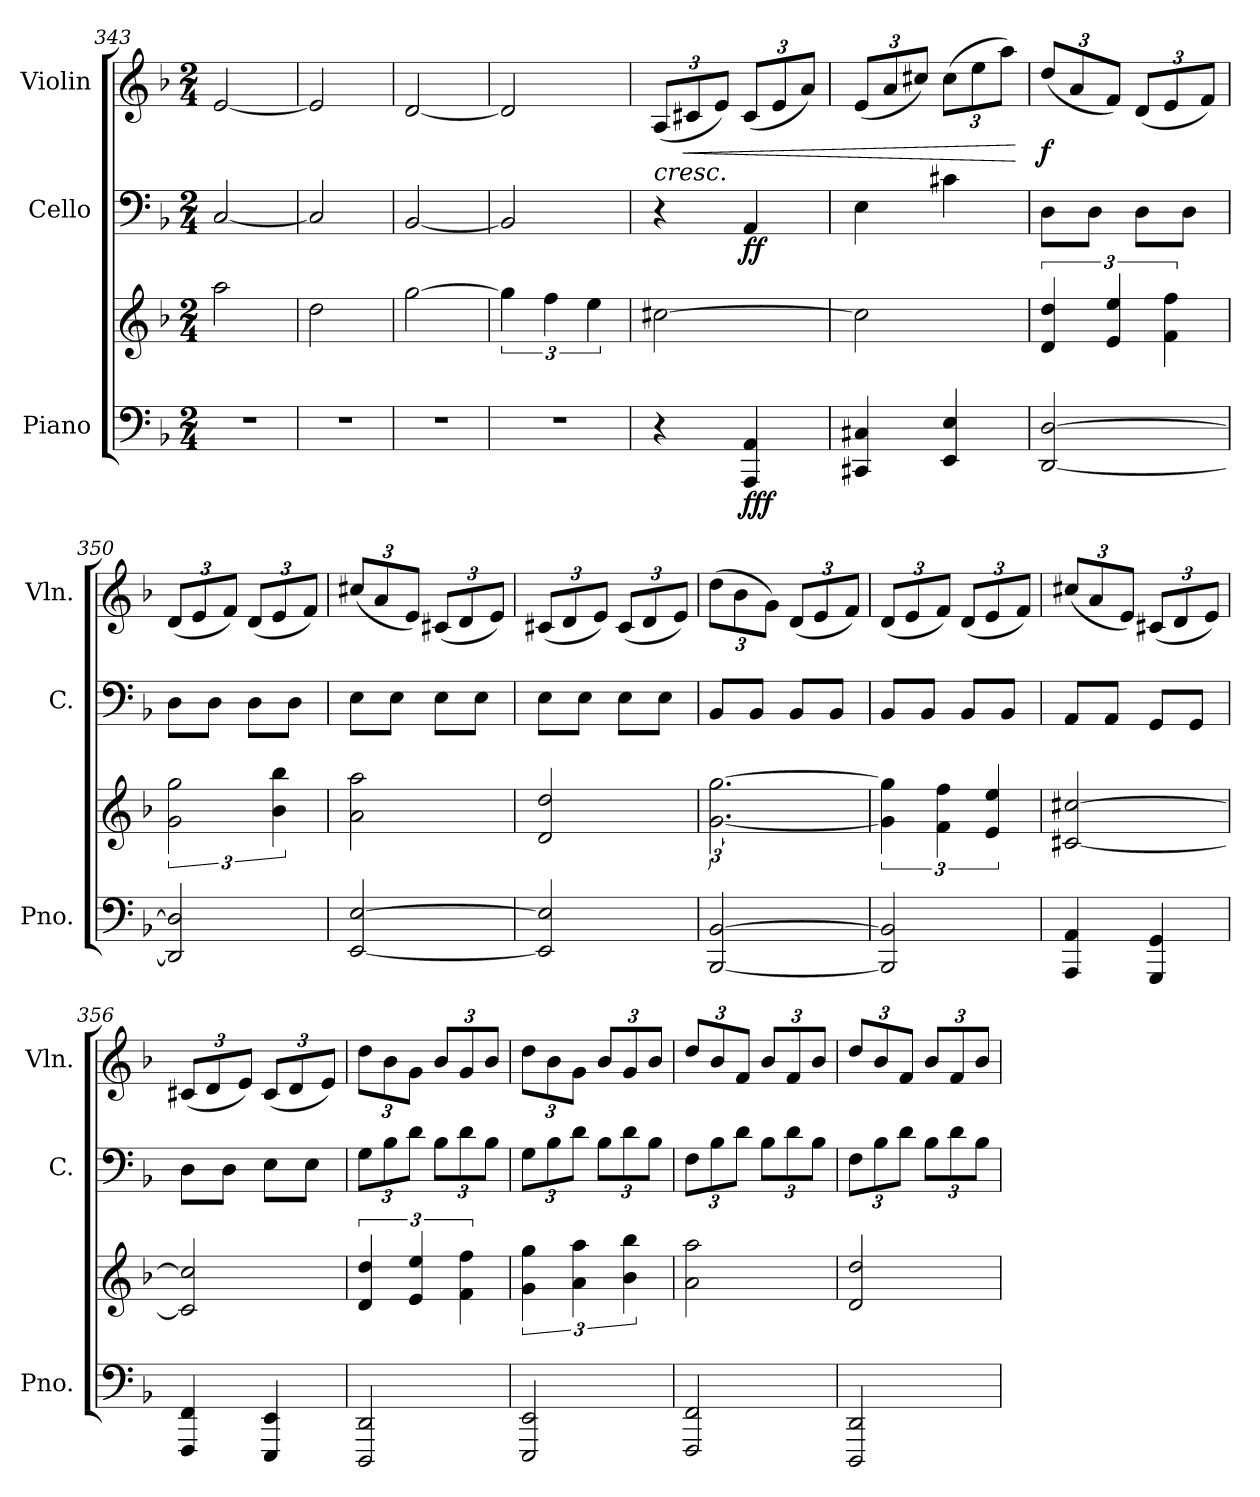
**kern	**kern	**dynam	**kern	**dynam	**kern	**dynam
*part3	*part3	*part3	*part2	*part2	*part1	*part1
*staff4	*staff3	*staff3/4	*staff2	*staff2	*staff1	*staff1
*I"Piano	*	*	*I"Cello	*	*I"Violin	*
*I'Pno.	*	*	*I'C.	*	*I'Vln.	*
*clefF4	*clefG2	*	*clefF4	*	*clefG2	*
*k[b-]	*k[b-]	*	*k[b-]	*	*k[b-]	*
*M2/4	*M2/4	*	*M2/4	*	*M2/4	*
=343	=343	=343	=343	=343	=343	=343
2r	2aa\	.	[2C/	.	[2e/	.
=344	=344	=344	=344	=344	=344	=344
2r	2dd\	.	2C/]	.	2e/]	.
=345	=345	=345	=345	=345	=345	=345
2r	[2gg\	.	[2BB-/	.	[2d/	.
=346	=346	=346	=346	=346	=346	=346
2r	6gg\]	.	2BB-/]	.	2d/]	.
.	6ff\	.	.	.	.	.
.	6ee\	.	.	.	.	.
=347	=347	=347	=347	=347	=347	=347
*	*	*	*	*	*Xbrackettup	*
!	!	!	!	!	!	!LO:HP:b
4r	[2cc#X\	.	4r	.	(<12A/L	<
!	!	!	!	!	!	!LO:HP:b
.	.	.	.	.	12c#X/	<
.	.	.	.	.	12e/J)	.
!	!	!LO:DY:b=2	!	!LO:DY:b	!	!
4AAA/ 4AA/	.	fff	4AA/	ff	(<12c#/L	.
.	.	.	.	.	12e/	.
.	.	.	.	.	12a/J)	.
=348	=348	=348	=348	=348	=348	=348
4CC#X/ 4C#X/	2cc#\]	.	4E\	.	(<12e/L	.
.	.	.	.	.	12a/	.
.	.	.	.	.	12cc#X/J)	.
4EE/ 4E/	.	.	4c#X\	.	(>12cc#\L	.
.	.	.	.	.	12ee\	.
.	.	.	.	.	12aa\J)	.
.	.	.	.	.	.	[ [
=349	=349	=349	=349	=349	=349	=349
!	!	!	!	!	!	!LO:DY:b
[2DD/ [2D/	6d/ 6dd/	.	8D\L	.	(<12dd/L	f
.	.	.	.	.	12a/	.
.	.	.	8D\J	.	.	.
.	6e/ 6ee/	.	.	.	12f/J)	.
.	.	.	8D\L	.	(<12d/L	.
.	6f\ 6ff\	.	.	.	12e/	.
.	.	.	8D\J	.	.	.
.	.	.	.	.	12f/J)	.
=350	=350	=350	=350	=350	=350	=350
2DD/] 2D/]	3g\ 3gg\	.	8D\L	.	(<12d/L	.
.	.	.	.	.	12e/	.
.	.	.	8D\J	.	.	.
.	.	.	.	.	12f/J)	.
.	.	.	8D\L	.	(<12d/L	.
.	6b-\ 6bb-\	.	.	.	12e/	.
.	.	.	8D\J	.	.	.
.	.	.	.	.	12f/J)	.
!!LO:PB:g=z
=351	=351	=351	=351	=351	=351	=351
[2EE/ [2E/	2a\ 2aa\	.	8E\L	.	(<12cc#X/L	.
.	.	.	.	.	12a/	.
.	.	.	8E\J	.	.	.
.	.	.	.	.	12e/J)	.
.	.	.	8E\L	.	(<12c#X/L	.
.	.	.	.	.	12d/	.
.	.	.	8E\J	.	.	.
.	.	.	.	.	12e/J)	.
!!LO:LB:g=z
=352	=352	=352	=352	=352	=352	=352
2EE/] 2E/]	2d/ 2dd/	.	8E\L	.	(<12c#X/L	.
.	.	.	.	.	12d/	.
.	.	.	8E\J	.	.	.
.	.	.	.	.	12e/J)	.
.	.	.	8E\L	.	(<12c#/L	.
.	.	.	.	.	12d/	.
.	.	.	8E\J	.	.	.
.	.	.	.	.	12e/J)	.
=353	=353	=353	=353	=353	=353	=353
[2BBB-/ [2BB-/	[3.g\ [3.gg\	.	8BB-/L	.	(>12dd\L	.
.	.	.	.	.	12b-\	.
.	.	.	8BB-/J	.	.	.
.	.	.	.	.	12g\J)	.
.	.	.	8BB-/L	.	(<12d/L	.
.	.	.	.	.	12e/	.
.	.	.	8BB-/J	.	.	.
.	.	.	.	.	12f/J)	.
=354	=354	=354	=354	=354	=354	=354
2BBB-/] 2BB-/]	6g\] 6gg\]	.	8BB-/L	.	(<12d/L	.
.	.	.	.	.	12e/	.
.	.	.	8BB-/J	.	.	.
.	6f\ 6ff\	.	.	.	12f/J)	.
.	.	.	8BB-/L	.	(<12d/L	.
.	6e/ 6ee/	.	.	.	12e/	.
.	.	.	8BB-/J	.	.	.
.	.	.	.	.	12f/J)	.
=355	=355	=355	=355	=355	=355	=355
4AAA/ 4AA/	[2c#X/ [2cc#X/	.	8AA/L	.	(<12cc#X/L	.
.	.	.	.	.	12a/	.
.	.	.	8AA/J	.	.	.
.	.	.	.	.	12e/J)	.
4GGG/ 4GG/	.	.	8GG/L	.	(<12c#X/L	.
.	.	.	.	.	12d/	.
.	.	.	8GG/J	.	.	.
.	.	.	.	.	12e/J)	.
=356	=356	=356	=356	=356	=356	=356
4FFF/ 4FF/	2c#/] 2cc#/]	.	8D\L	.	(<12c#X/L	.
.	.	.	.	.	12d/	.
.	.	.	8D\J	.	.	.
.	.	.	.	.	12e/J)	.
4EEE/ 4EE/	.	.	8E\L	.	(<12c#/L	.
.	.	.	.	.	12d/	.
.	.	.	8E\J	.	.	.
.	.	.	.	.	12e/J)	.
=357	=357	=357	=357	=357	=357	=357
*	*	*	*Xbrackettup	*	*	*
2DDD/ 2DD/	6d/ 6dd/	.	12G\L	.	12dd\L	.
.	.	.	12B-\	.	12b-\	.
.	6e/ 6ee/	.	12d\J	.	12g\J	.
.	.	.	12B-\L	.	12b-/L	.
.	6f\ 6ff\	.	12d\	.	12g/	.
.	.	.	12B-\J	.	12b-/J	.
=358	=358	=358	=358	=358	=358	=358
2EEE/ 2EE/	6g\ 6gg\	.	12G\L	.	12dd\L	.
.	.	.	12B-\	.	12b-\	.
.	6a\ 6aa\	.	12d\J	.	12g\J	.
.	.	.	12B-\L	.	12b-/L	.
.	6b-\ 6bb-\	.	12d\	.	12g/	.
.	.	.	12B-\J	.	12b-/J	.
=359	=359	=359	=359	=359	=359	=359
2FFF/ 2FF/	2a\ 2aa\	.	12F\L	.	12dd/L	.
.	.	.	12B-\	.	12b-/	.
.	.	.	12d\J	.	12f/J	.
.	.	.	12B-\L	.	12b-/L	.
.	.	.	12d\	.	12f/	.
.	.	.	12B-\J	.	12b-/J	.
!!LO:PB:g=z
=360	=360	=360	=360	=360	=360	=360
2DDD/ 2DD/	2d/ 2dd/	.	12F\L	.	12dd/L	.
.	.	.	12B-\	.	12b-/	.
.	.	.	12d\J	.	12f/J	.
.	.	.	12B-\L	.	12b-/L	.
.	.	.	12d\	.	12f/	.
.	.	.	12B-\J	.	12b-/J	.
=	=	=	=	=	=	=
*-	*-	*-	*-	*-	*-	*-
